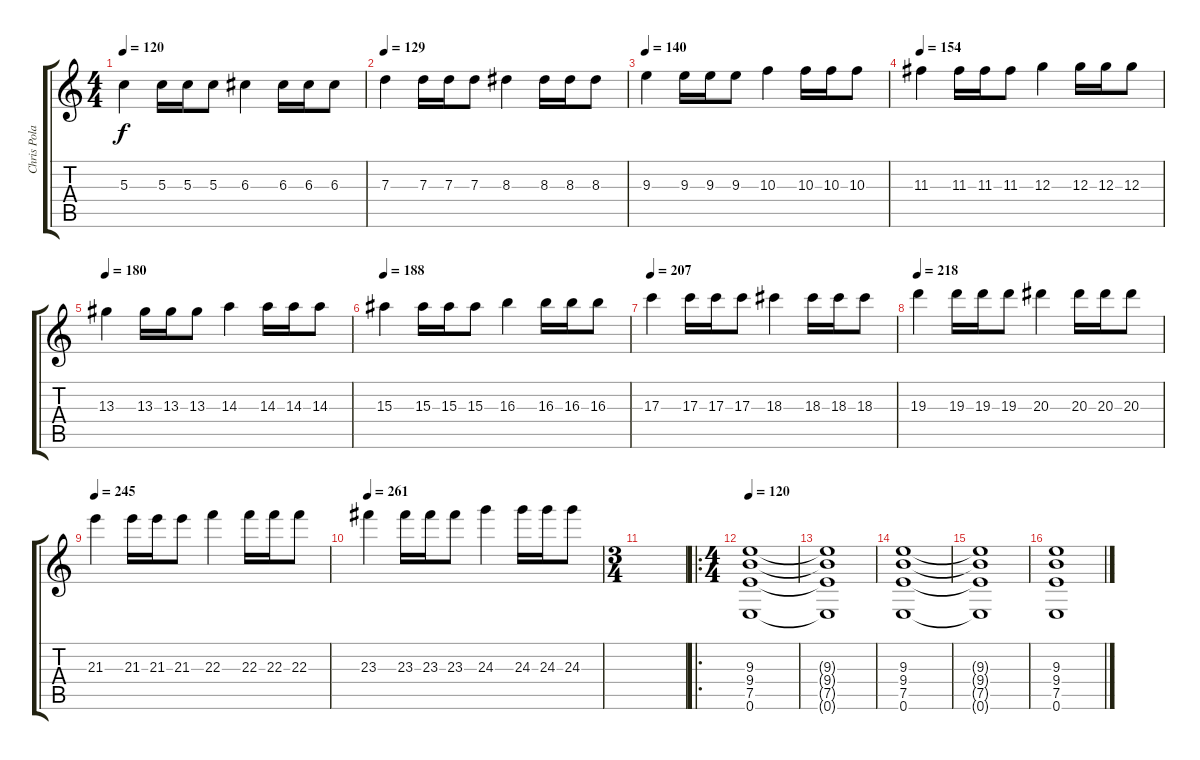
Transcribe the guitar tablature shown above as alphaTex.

\track ("Chris Poland" "Chris Pola") {instrument overdrivenguitar}
\staff {score tabs}
\tuning (E4 B3 G3 D3 A2 E2) {hide}
\ts (4 4)
\tempo 120
\clef g2
\ks c
5.3.4{dy f instrument overdrivenguitar} 5.3.16 5.3.16 5.3.8 6.3.4 6.3.16 6.3.16 6.3.8 |
\tempo 129
7.3.4 7.3.16 7.3.16 7.3.8 8.3.4 8.3.16 8.3.16 8.3.8 |
\tempo 140
9.3.4 9.3.16 9.3.16 9.3.8 10.3.4 10.3.16 10.3.16 10.3.8 |
\tempo 154
11.3.4 11.3.16 11.3.16 11.3.8 12.3.4 12.3.16 12.3.16 12.3.8 |
\tempo 180
13.3.4 13.3.16 13.3.16 13.3.8 14.3.4 14.3.16 14.3.16 14.3.8 |
\tempo 188
15.3.4 15.3.16 15.3.16 15.3.8 16.3.4 16.3.16 16.3.16 16.3.8 |
\tempo 207
17.3.4 17.3.16 17.3.16 17.3.8 18.3.4 18.3.16 18.3.16 18.3.8 |
\tempo 218
19.3.4 19.3.16 19.3.16 19.3.8 20.3.4 20.3.16 20.3.16 20.3.8 |
\tempo 245
21.3.4 21.3.16 21.3.16 21.3.8 22.3.4 22.3.16 22.3.16 22.3.8 |
\tempo 261
23.3.4 23.3.16 23.3.16 23.3.8 24.3.4 24.3.16 24.3.16 24.3.8 |
\ts (3 4)
|
\ro
\ts (4 4)
\tempo 120
(9.3 9.4 7.5 0.6).1 |
(9.3{t} 9.4{t} 7.5{t} 0.6{t}).1 |
(9.3 9.4 7.5 0.6).1 |
(9.3{t} 9.4{t} 7.5{t} 0.6{t}).1 |
(9.3 9.4 7.5 0.6).1
